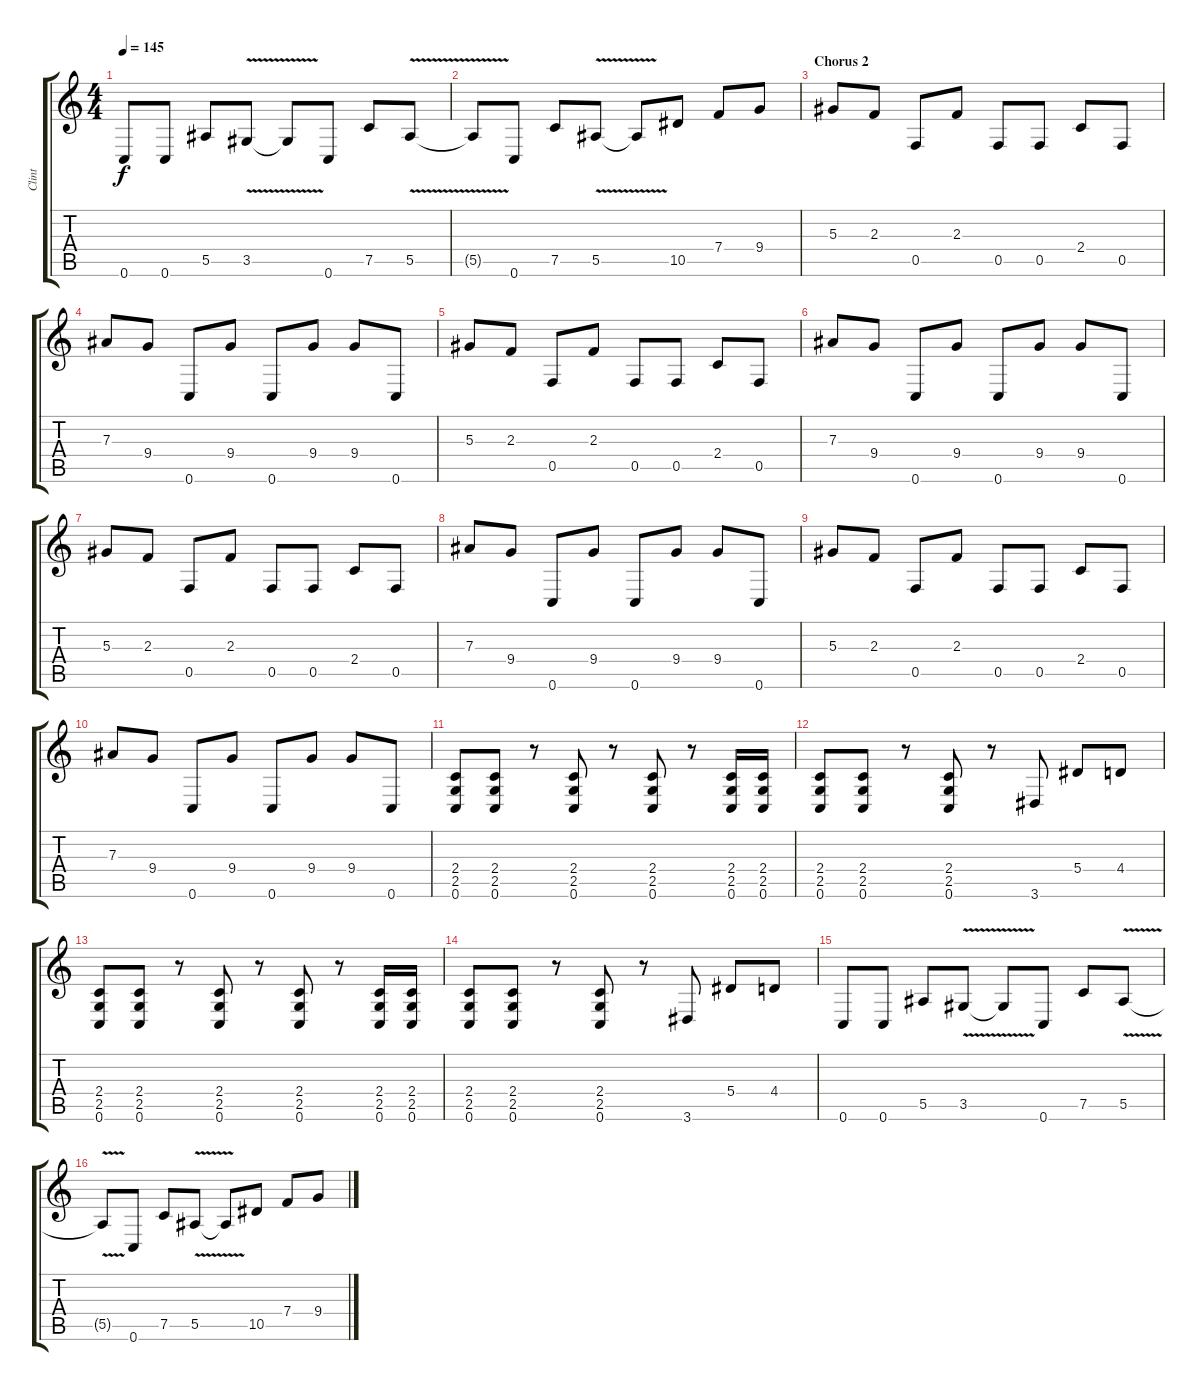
\track ("Clint" "Clint") {instrument distortionguitar}
\staff {score tabs}
\tuning (C4 G3 Eb3 Bb2 F2 C2) {hide}
\ts (4 4)
\tempo 145
\clef g2
\ks c
0.6.8{dy f} 0.6.8 5.5.8 3.5{v}.8 3.5{t}.8 0.6.8 7.5.8 5.5{v}.8 |
5.5{t}.8 0.6.8 7.5.8 5.5{v}.8 5.5{t}.8 10.5.8 7.4.8 9.4.8 |
\section ("" "Chorus 2")
5.3.8 2.3.8 0.5.8 2.3.8 0.5.8 0.5.8 2.4.8 0.5.8 |
7.3.8 9.4.8 0.6.8 9.4.8 0.6.8 9.4.8 9.4.8 0.6.8 |
5.3.8 2.3.8 0.5.8 2.3.8 0.5.8 0.5.8 2.4.8 0.5.8 |
7.3.8 9.4.8 0.6.8 9.4.8 0.6.8 9.4.8 9.4.8 0.6.8 |
5.3.8 2.3.8 0.5.8 2.3.8 0.5.8 0.5.8 2.4.8 0.5.8 |
7.3.8 9.4.8 0.6.8 9.4.8 0.6.8 9.4.8 9.4.8 0.6.8 |
5.3.8 2.3.8 0.5.8 2.3.8 0.5.8 0.5.8 2.4.8 0.5.8 |
7.3.8 9.4.8 0.6.8 9.4.8 0.6.8 9.4.8 9.4.8 0.6.8 |
(2.4 2.5 0.6).8 (2.4 2.5 0.6).8 r.8 (2.4 2.5 0.6).8 r.8 (2.4 2.5 0.6).8 r.8 (2.4 2.5 0.6).16 (2.4 2.5 0.6).16 |
(2.4 2.5 0.6).8 (2.4 2.5 0.6).8 r.8 (2.4 2.5 0.6).8 r.8 3.6.8 5.4.8 4.4.8 |
(2.4 2.5 0.6).8 (2.4 2.5 0.6).8 r.8 (2.4 2.5 0.6).8 r.8 (2.4 2.5 0.6).8 r.8 (2.4 2.5 0.6).16 (2.4 2.5 0.6).16 |
(2.4 2.5 0.6).8 (2.4 2.5 0.6).8 r.8 (2.4 2.5 0.6).8 r.8 3.6.8 5.4.8 4.4.8 |
0.6.8 0.6.8 5.5.8 3.5{v}.8 3.5{t}.8 0.6.8 7.5.8 5.5{v}.8 |
5.5{t}.8 0.6.8 7.5.8 5.5{v}.8 5.5{t}.8 10.5.8 7.4.8 9.4.8
